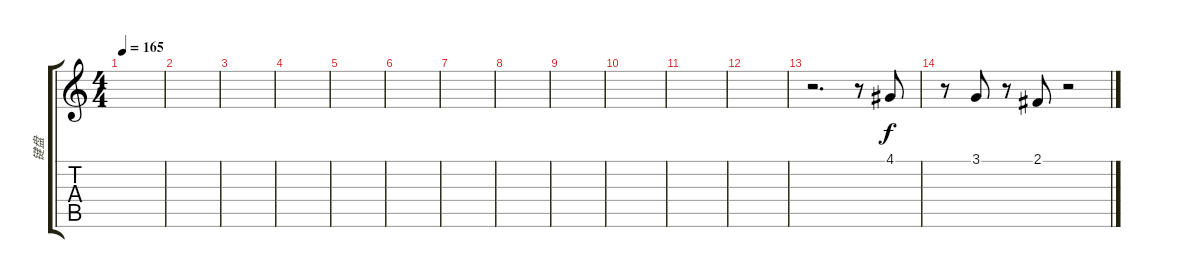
\track ("键盘" "键盘") {instrument acousticgrandpiano}
\staff {score tabs}
\tuning (E4 B3 G3 D3 A2 E2) {hide}
\ts (4 4)
\tempo 165
\clef g2
\ks c
|
|
|
|
|
|
|
|
|
|
|
|
r.2{d} r.8 4.1.8 |
r.8 3.1.8 r.8 2.1.8 r.2
